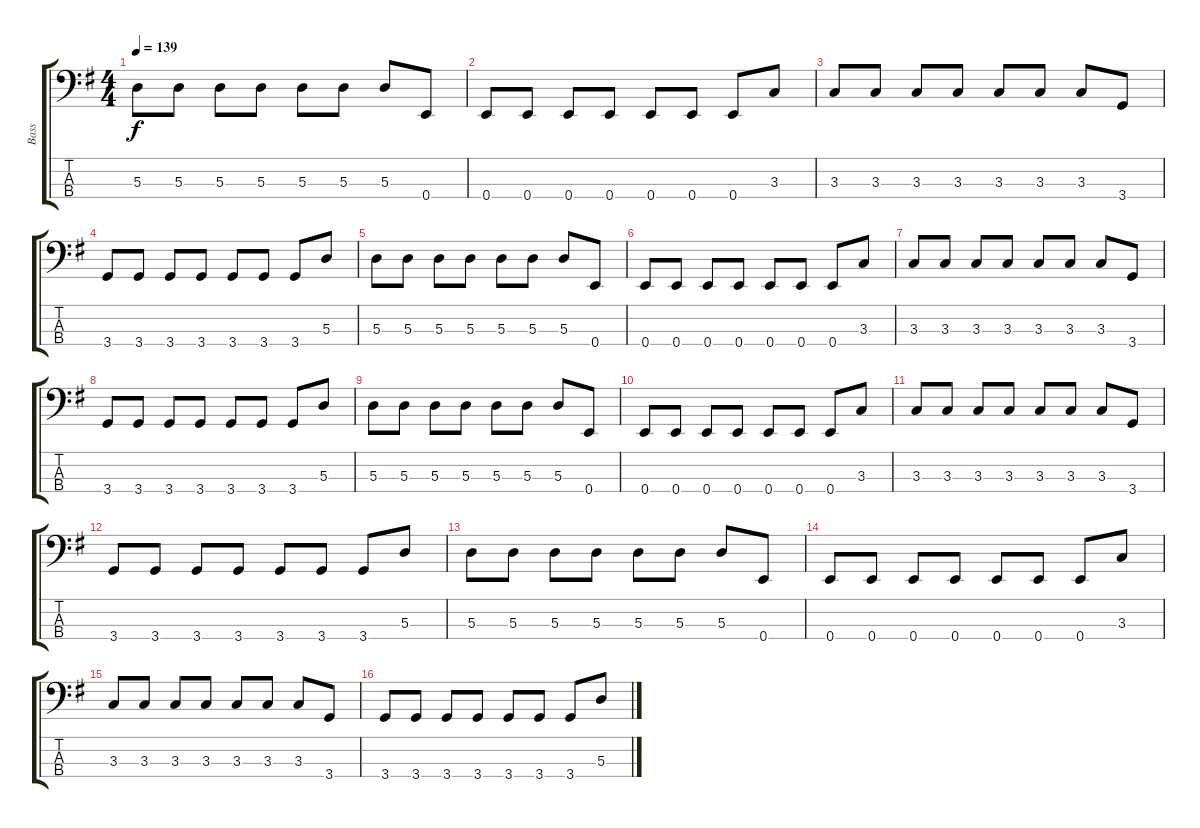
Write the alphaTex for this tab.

\track ("Bass" "Bass") {instrument electricbassfinger}
\staff {score tabs}
\tuning (G2 D2 A1 E1) {hide}
\ts (4 4)
\tempo 139
\clef f4
\ks g
5.3.8{dy f} 5.3.8 5.3.8 5.3.8 5.3.8 5.3.8 5.3.8 0.4.8 |
0.4.8 0.4.8 0.4.8 0.4.8 0.4.8 0.4.8 0.4.8 3.3.8 |
3.3.8 3.3.8 3.3.8 3.3.8 3.3.8 3.3.8 3.3.8 3.4.8 |
3.4.8 3.4.8 3.4.8 3.4.8 3.4.8 3.4.8 3.4.8 5.3.8 |
5.3.8 5.3.8 5.3.8 5.3.8 5.3.8 5.3.8 5.3.8 0.4.8 |
0.4.8 0.4.8 0.4.8 0.4.8 0.4.8 0.4.8 0.4.8 3.3.8 |
3.3.8 3.3.8 3.3.8 3.3.8 3.3.8 3.3.8 3.3.8 3.4.8 |
3.4.8 3.4.8 3.4.8 3.4.8 3.4.8 3.4.8 3.4.8 5.3.8 |
5.3.8 5.3.8 5.3.8 5.3.8 5.3.8 5.3.8 5.3.8 0.4.8 |
0.4.8 0.4.8 0.4.8 0.4.8 0.4.8 0.4.8 0.4.8 3.3.8 |
3.3.8 3.3.8 3.3.8 3.3.8 3.3.8 3.3.8 3.3.8 3.4.8 |
3.4.8 3.4.8 3.4.8 3.4.8 3.4.8 3.4.8 3.4.8 5.3.8 |
5.3.8 5.3.8 5.3.8 5.3.8 5.3.8 5.3.8 5.3.8 0.4.8 |
0.4.8 0.4.8 0.4.8 0.4.8 0.4.8 0.4.8 0.4.8 3.3.8 |
3.3.8 3.3.8 3.3.8 3.3.8 3.3.8 3.3.8 3.3.8 3.4.8 |
3.4.8 3.4.8 3.4.8 3.4.8 3.4.8 3.4.8 3.4.8 5.3.8
